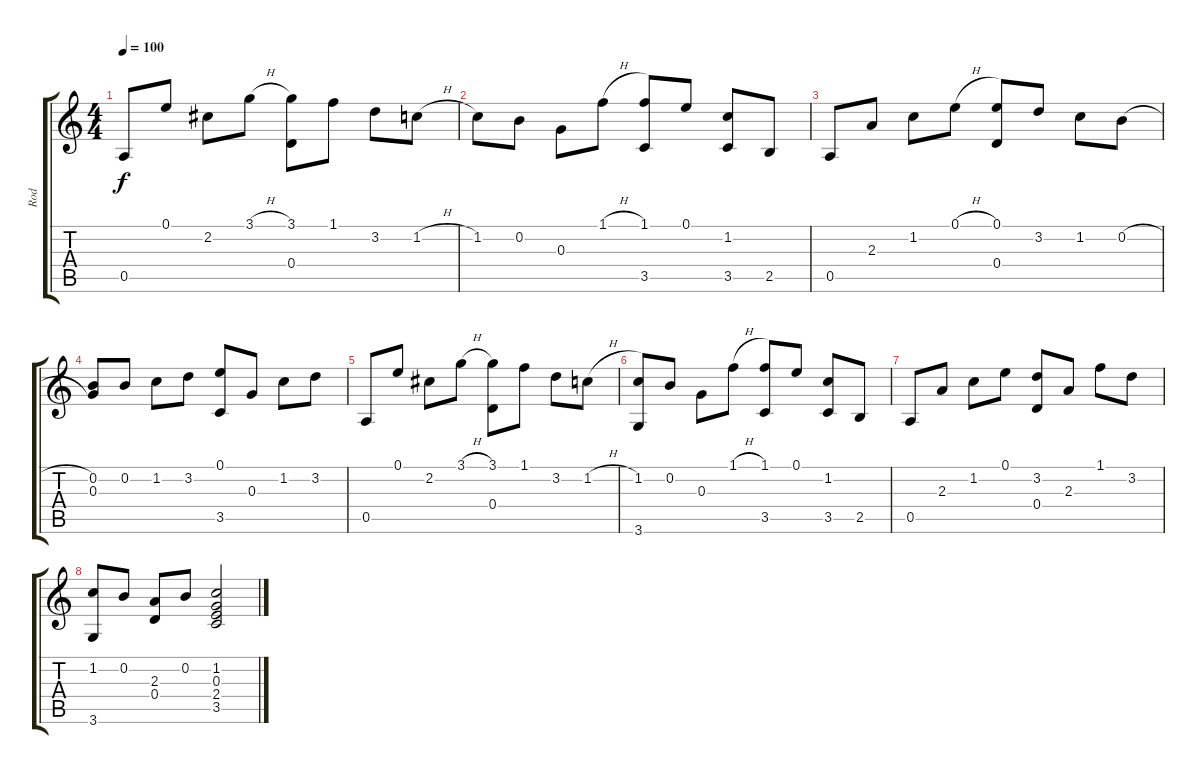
\track ("Rod" "Rod") {instrument acousticguitarnylon}
\staff {score tabs}
\tuning (E4 B3 G3 D3 A2 E2) {hide}
\ts (4 4)
\tempo 100
\clef g2
\ks c
0.5.8{dy f} 0.1.8 2.2.8 3.1{h}.8 (3.1 0.4).8 1.1.8 3.2.8 1.2{h}.8 |
1.2.8 0.2.8 0.3.8 1.1{h}.8 (1.1 3.5).8 0.1.8 (1.2 3.5).8 2.5.8 |
0.5.8 2.3.8 1.2.8 0.1{h}.8 (0.1 0.4).8 3.2.8 1.2.8 0.2{h}.8 |
(0.2 0.3).8 0.2.8 1.2.8 3.2.8 (0.1 3.5).8 0.3.8 1.2.8 3.2.8 |
0.5.8 0.1.8 2.2.8 3.1{h}.8 (3.1 0.4).8 1.1.8 3.2.8 1.2{h}.8 |
(1.2 3.6).8 0.2.8 0.3.8 1.1{h}.8 (1.1 3.5).8 0.1.8 (1.2 3.5).8 2.5.8 |
0.5.8 2.3.8 1.2.8 0.1.8 (3.2 0.4).8 2.3.8 1.1.8 3.2.8 |
(1.2 3.6).8 0.2.8 (2.3 0.4).8 0.2.8 (1.2 0.3 2.4 3.5).2
